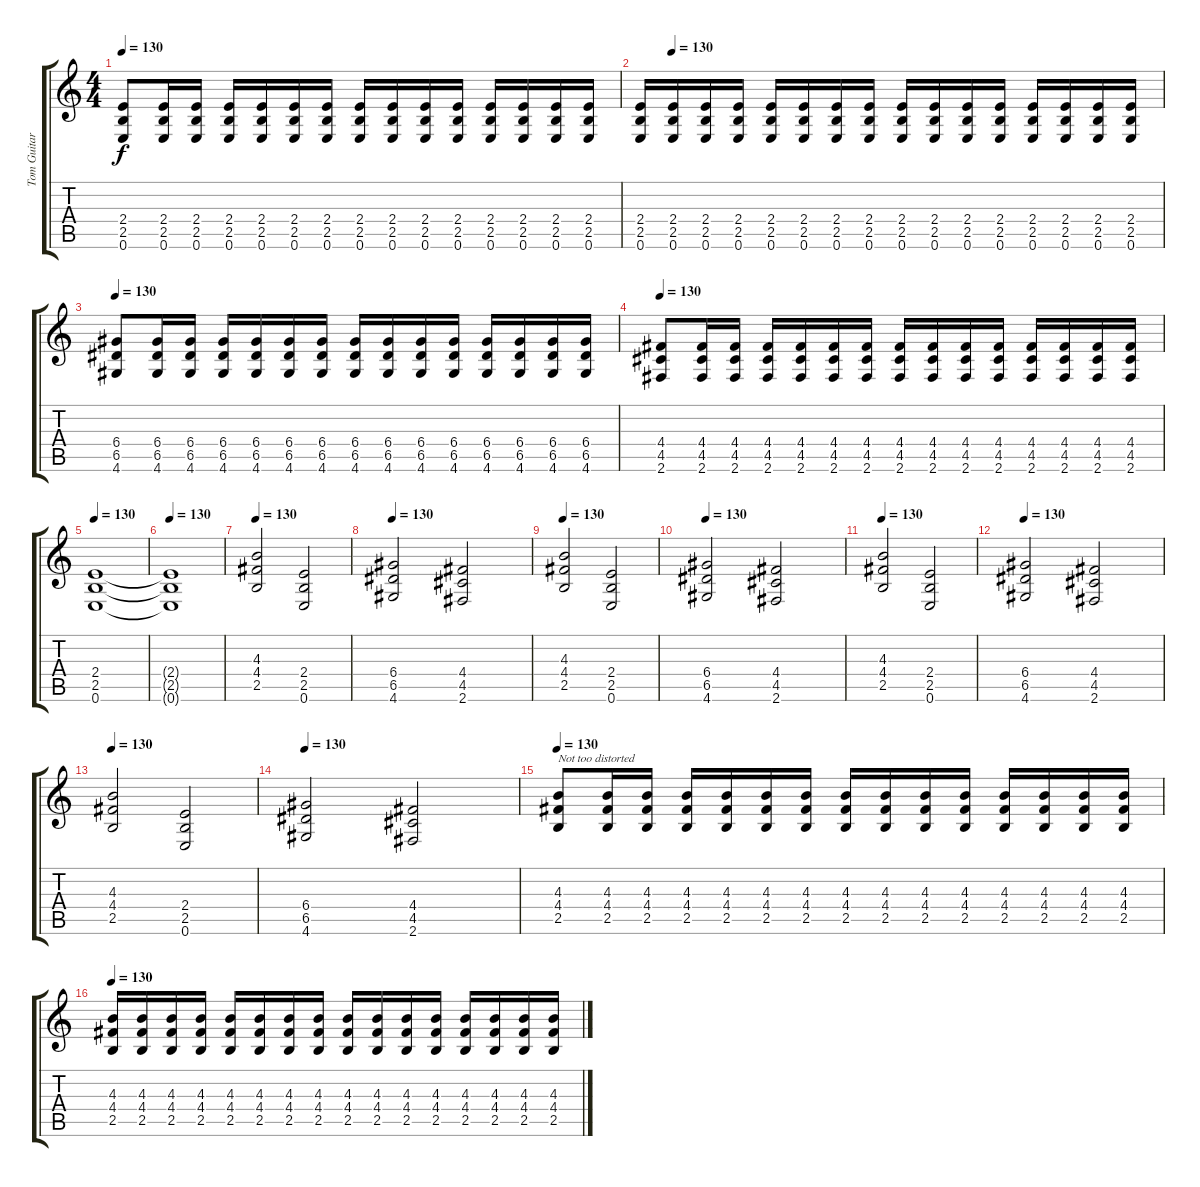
\track ("Tom Guitar 1" "Tom Guitar") {instrument distortionguitar}
\staff {score tabs}
\tuning (E4 B3 G3 D3 A2 E2) {hide}
\ts (4 4)
\tempo 130
\clef g2
\ks c
(2.4 2.5 0.6).8{dy f} (2.4 2.5 0.6).16 (2.4 2.5 0.6).16 (2.4 2.5 0.6).16 (2.4 2.5 0.6).16 (2.4 2.5 0.6).16 (2.4 2.5 0.6).16 (2.4 2.5 0.6).16 (2.4 2.5 0.6).16 (2.4 2.5 0.6).16 (2.4 2.5 0.6).16 (2.4 2.5 0.6).16 (2.4 2.5 0.6).16 (2.4 2.5 0.6).16 (2.4 2.5 0.6).16 |
\tempo (130 0.0625)
(2.4 2.5 0.6).16 (2.4 2.5 0.6).16 (2.4 2.5 0.6).16 (2.4 2.5 0.6).16 (2.4 2.5 0.6).16 (2.4 2.5 0.6).16 (2.4 2.5 0.6).16 (2.4 2.5 0.6).16 (2.4 2.5 0.6).16 (2.4 2.5 0.6).16 (2.4 2.5 0.6).16 (2.4 2.5 0.6).16 (2.4 2.5 0.6).16 (2.4 2.5 0.6).16 (2.4 2.5 0.6).16 (2.4 2.5 0.6).16 |
\tempo 130
(6.4 6.5 4.6).8 (6.4 6.5 4.6).16 (6.4 6.5 4.6).16 (6.4 6.5 4.6).16 (6.4 6.5 4.6).16 (6.4 6.5 4.6).16 (6.4 6.5 4.6).16 (6.4 6.5 4.6).16 (6.4 6.5 4.6).16 (6.4 6.5 4.6).16 (6.4 6.5 4.6).16 (6.4 6.5 4.6).16 (6.4 6.5 4.6).16 (6.4 6.5 4.6).16 (6.4 6.5 4.6).16 |
\tempo 130
(4.4 4.5 2.6).8 (4.4 4.5 2.6).16 (4.4 4.5 2.6).16 (4.4 4.5 2.6).16 (4.4 4.5 2.6).16 (4.4 4.5 2.6).16 (4.4 4.5 2.6).16 (4.4 4.5 2.6).16 (4.4 4.5 2.6).16 (4.4 4.5 2.6).16 (4.4 4.5 2.6).16 (4.4 4.5 2.6).16 (4.4 4.5 2.6).16 (4.4 4.5 2.6).16 (4.4 4.5 2.6).16 |
\tempo 130
(2.4 2.5 0.6).1{volume 8} |
\tempo 130
(2.4{t} 2.5{t} 0.6{t}).1 |
\tempo 130
(4.3 4.4 2.5).2{volume 14 instrument electricguitarclean} (2.4 2.5 0.6).2 |
\tempo 130
(6.4 6.5 4.6).2{instrument electricguitarclean} (4.4 4.5 2.6).2 |
\tempo 130
(4.3 4.4 2.5).2{instrument electricguitarclean} (2.4 2.5 0.6).2 |
\tempo 130
(6.4 6.5 4.6).2{instrument electricguitarclean} (4.4 4.5 2.6).2 |
\tempo 130
(4.3 4.4 2.5).2{instrument electricguitarclean} (2.4 2.5 0.6).2 |
\tempo 130
(6.4 6.5 4.6).2{instrument electricguitarclean} (4.4 4.5 2.6).2 |
\tempo 130
(4.3 4.4 2.5).2{instrument electricguitarclean} (2.4 2.5 0.6).2 |
\tempo 130
(6.4 6.5 4.6).2{instrument electricguitarclean} (4.4 4.5 2.6).2 |
\tempo 130
(4.3 4.4 2.5).8{txt "Not too distorted" volume 9 balance 16 instrument electricguitarclean} (4.3 4.4 2.5).16 (4.3 4.4 2.5).16 (4.3 4.4 2.5).16 (4.3 4.4 2.5).16 (4.3 4.4 2.5).16 (4.3 4.4 2.5).16 (4.3 4.4 2.5).16 (4.3 4.4 2.5).16 (4.3 4.4 2.5).16 (4.3 4.4 2.5).16 (4.3 4.4 2.5).16 (4.3 4.4 2.5).16 (4.3 4.4 2.5).16 (4.3 4.4 2.5).16 |
\tempo 130
(4.3 4.4 2.5).16{instrument electricguitarclean} (4.3 4.4 2.5).16 (4.3 4.4 2.5).16 (4.3 4.4 2.5).16 (4.3 4.4 2.5).16 (4.3 4.4 2.5).16 (4.3 4.4 2.5).16 (4.3 4.4 2.5).16 (4.3 4.4 2.5).16 (4.3 4.4 2.5).16 (4.3 4.4 2.5).16 (4.3 4.4 2.5).16 (4.3 4.4 2.5).16 (4.3 4.4 2.5).16 (4.3 4.4 2.5).16 (4.3 4.4 2.5).16
